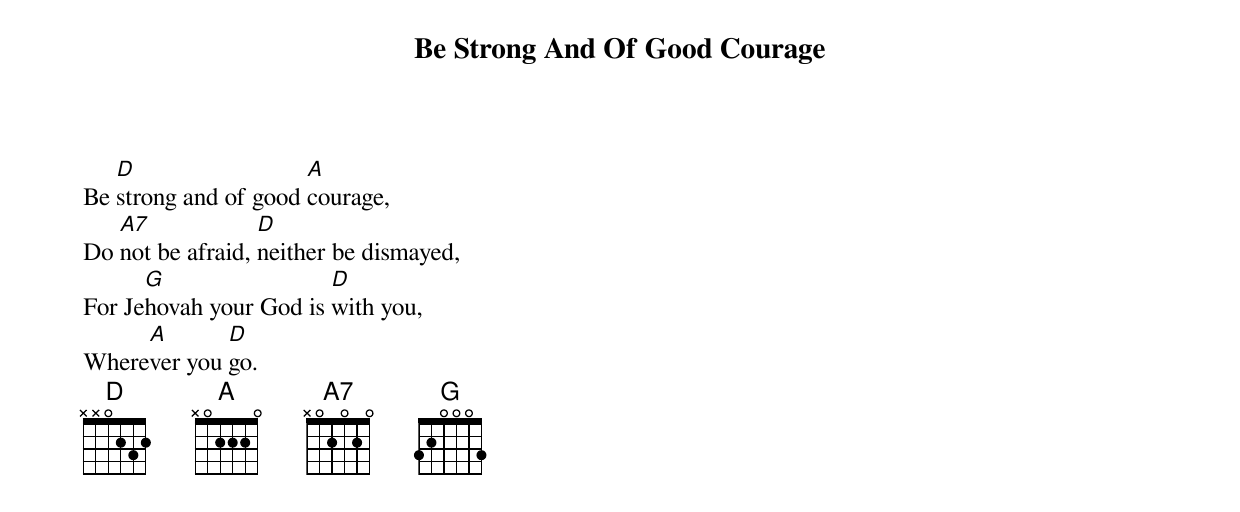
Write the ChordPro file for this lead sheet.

{title: Be Strong And Of Good Courage}


Be [D]strong and of good [A]courage,
Do [A7]not be afraid, [D]neither be dismayed,
For Je[G]hovah your God is [D]with you,
Where[A]ver you [D]go.
